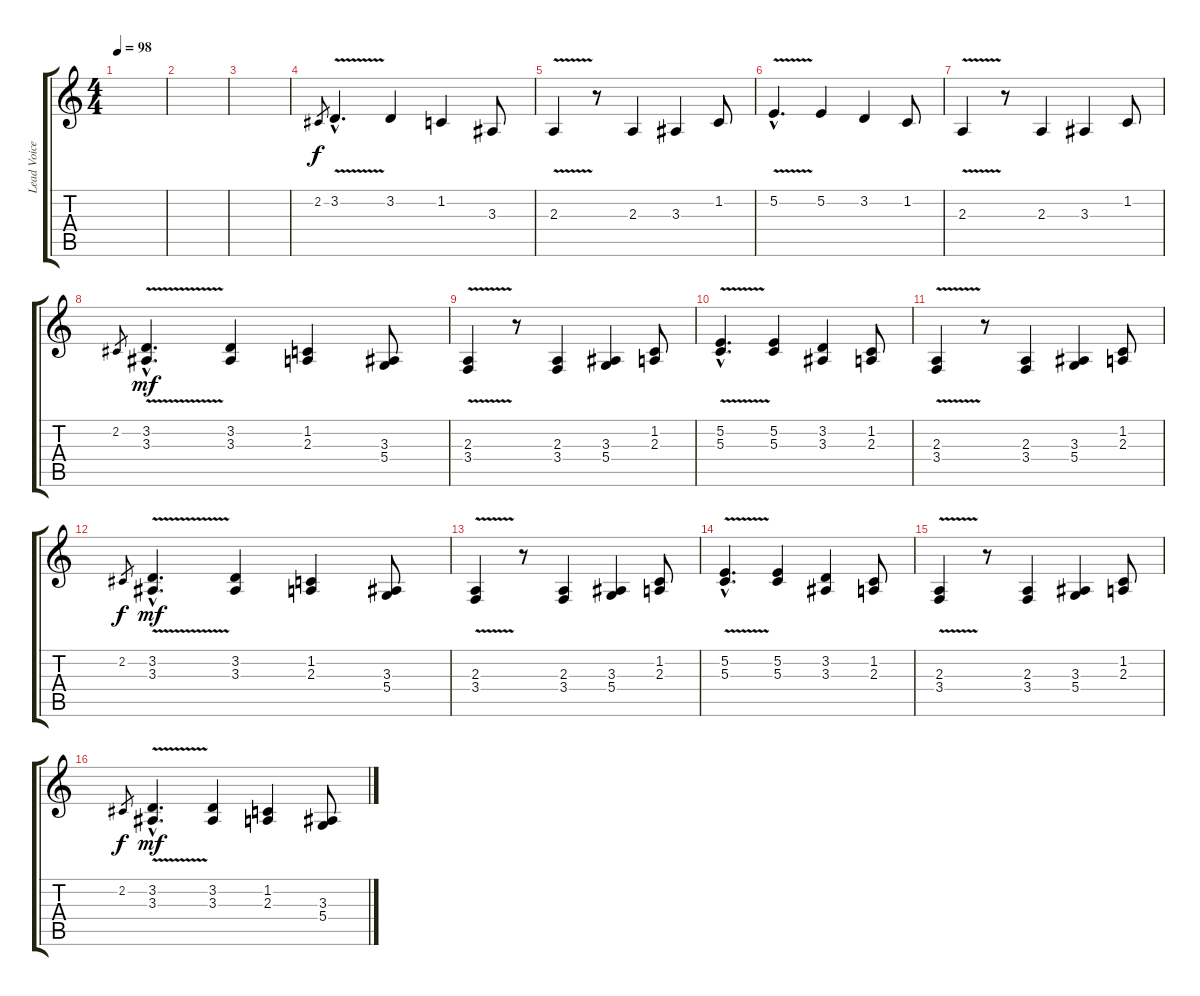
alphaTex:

\track ("Lead Voice" "Lead Voice") {instrument flute}
\staff {score tabs}
\tuning (E4 B3 G3 D3 A2 E2) {hide}
\ts (4 4)
\tempo 98
\clef g2
\ks c
|
|
|
2.2.8{gr dy f} 3.2{v hac}.4{d} 3.2.4 1.2.4 3.3.8 |
2.3{v}.4 r.8 2.3.4 3.3.4 1.2.8 |
5.2{v hac}.4{d} 5.2.4 3.2.4 1.2.8 |
2.3{v}.4 r.8 2.3.4 3.3.4 1.2.8 |
2.2.8{gr} (3.2{v hac} 3.3{hac}).4{d dy mf} (3.2 3.3).4 (1.2 2.3).4 (3.3 5.4).8 |
(2.3{v} 3.4).4 r.8 (2.3 3.4).4 (3.3 5.4).4 (1.2 2.3).8 |
(5.2{v hac} 5.3{hac}).4{d} (5.2 5.3).4 (3.2 3.3).4 (1.2 2.3).8 |
(2.3{v} 3.4).4 r.8 (2.3 3.4).4 (3.3 5.4).4 (1.2 2.3).8 |
2.2.8{gr dy f} (3.2{v hac} 3.3{hac}).4{d dy mf} (3.2 3.3).4 (1.2 2.3).4 (3.3 5.4).8 |
(2.3{v} 3.4).4 r.8 (2.3 3.4).4 (3.3 5.4).4 (1.2 2.3).8 |
(5.2{v hac} 5.3{hac}).4{d} (5.2 5.3).4 (3.2 3.3).4 (1.2 2.3).8 |
(2.3{v} 3.4).4 r.8 (2.3 3.4).4 (3.3 5.4).4 (1.2 2.3).8 |
2.2.8{gr dy f} (3.2{v hac} 3.3{hac}).4{d dy mf} (3.2 3.3).4 (1.2 2.3).4 (3.3 5.4).8
